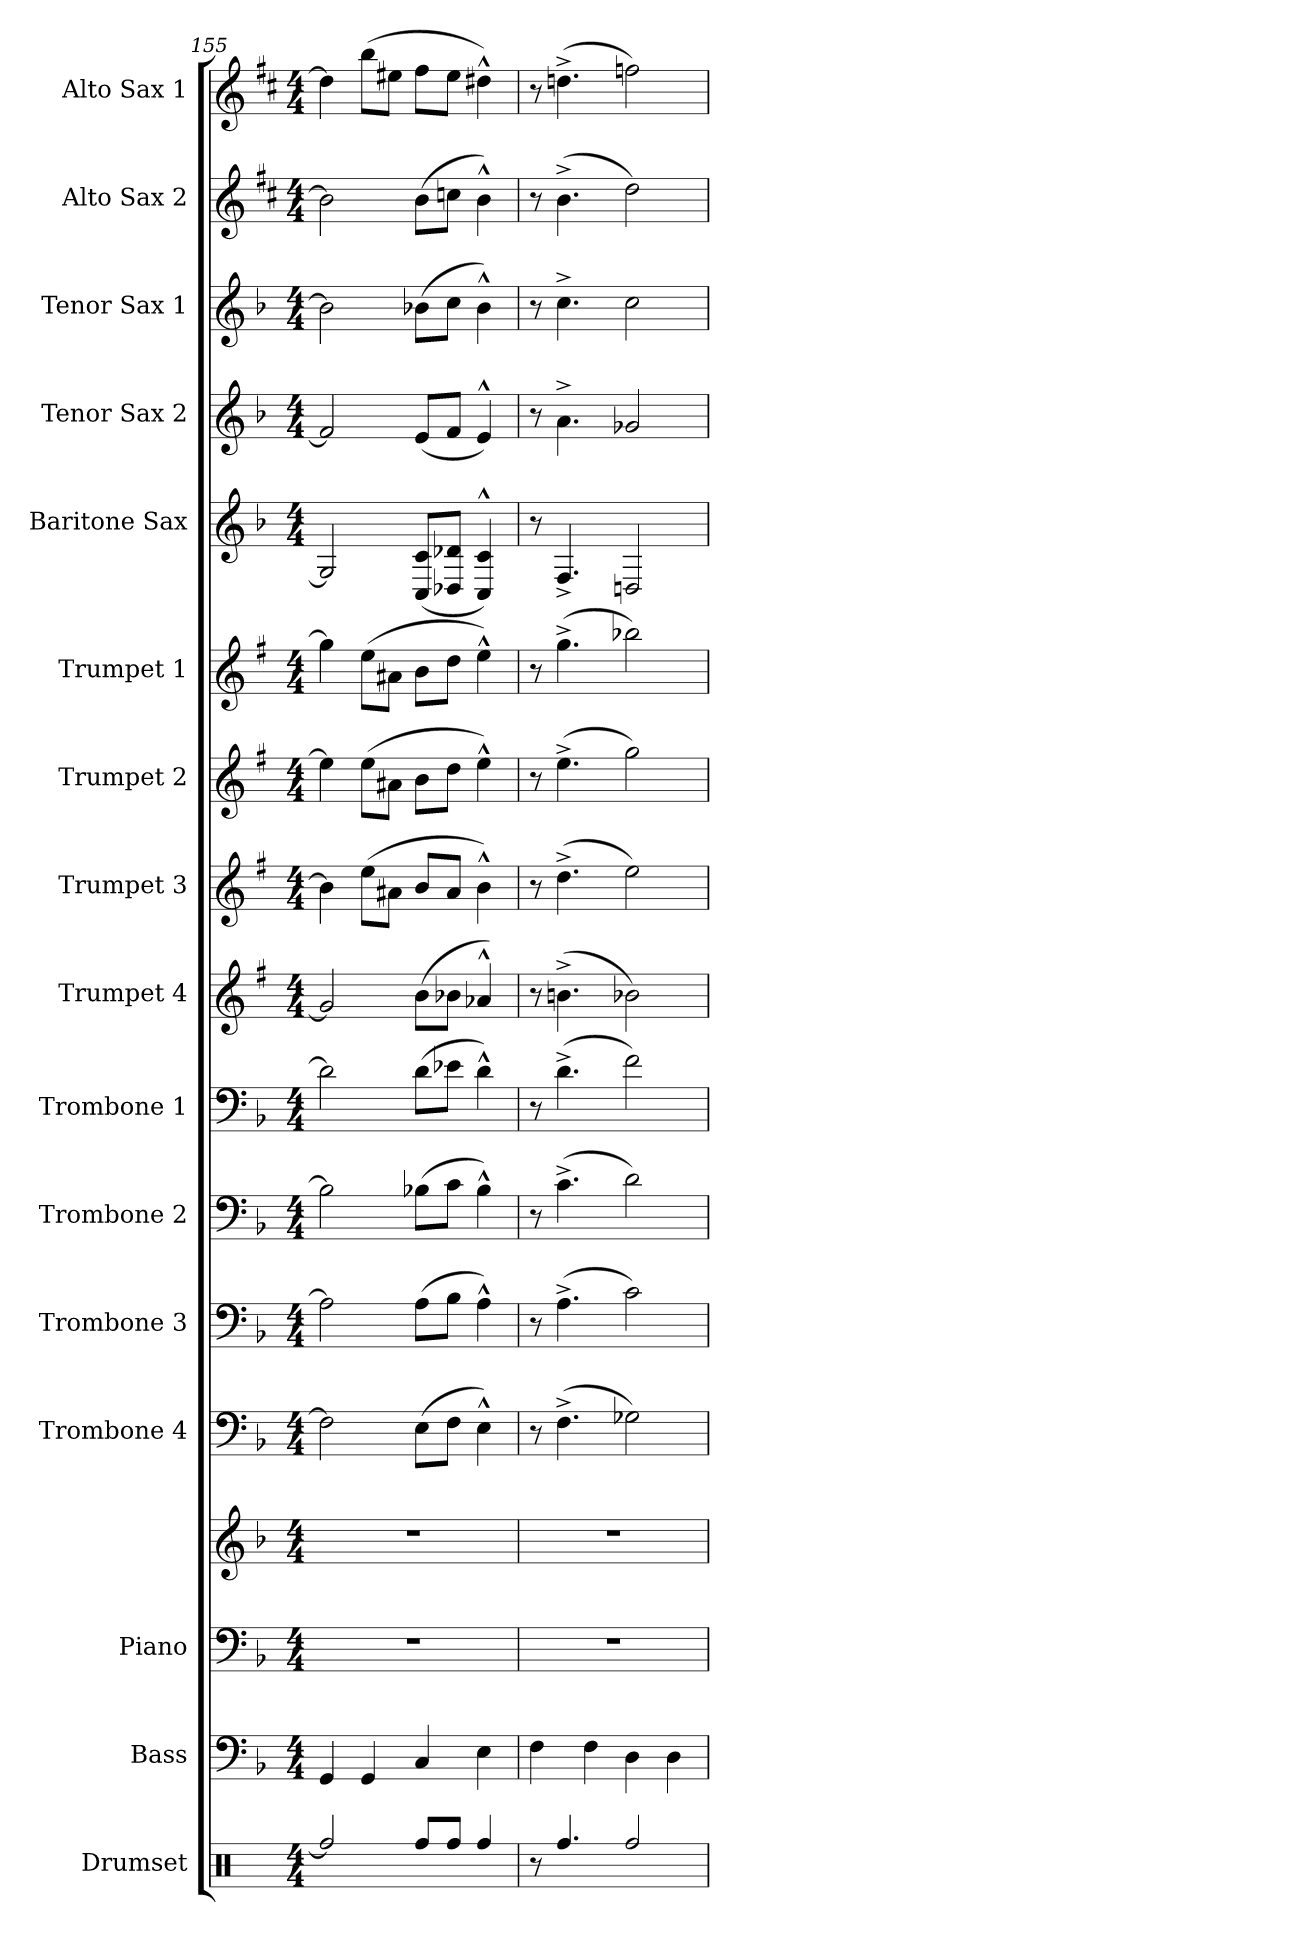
**kern	**kern	**kern	**kern	**kern	**kern	**kern	**kern	**kern	**kern	**kern	**kern	**kern	**kern	**kern	**kern	**kern
*part16	*part15	*part14	*part14	*part13	*part12	*part11	*part10	*part9	*part8	*part7	*part6	*part5	*part4	*part3	*part2	*part1
*staff17	*staff16	*staff15	*staff14	*staff13	*staff12	*staff11	*staff10	*staff9	*staff8	*staff7	*staff6	*staff5	*staff4	*staff3	*staff2	*staff1
*I"Drumset	*I"Bass	*I"Piano	*	*I"Trombone 4	*I"Trombone 3	*I"Trombone 2	*I"Trombone 1	*I"Trumpet 4	*I"Trumpet 3	*I"Trumpet 2	*I"Trumpet 1	*I"Baritone Sax	*I"Tenor Sax 2	*I"Tenor Sax 1	*I"Alto Sax 2	*I"Alto Sax 1
*I'Drs.	*I'Bass	*I'Piano	*	*I'Tbn. 4	*I'Tbn. 3	*I'Tbn. 2	*I'Tbn. 1	*I'Tpt. 4	*I'Tpt. 3	*I'Tpt. 2	*I'Tpt. 1	*I'Bari	*I'Tenor 2	*I'Tenor 1	*I'Alto 2	*I'Alto 1
*clefX	*clefF4	*clefF4	*clefG2	*clefF4	*clefF4	*clefF4	*clefF4	*clefG2	*clefG2	*clefG2	*clefG2	*clefG2	*clefG2	*clefG2	*clefG2	*clefG2
*	*ITrd7c12	*	*	*	*	*	*	*ITrd1c2	*ITrd1c2	*ITrd1c2	*ITrd1c2	*ITrd12c21	*ITrd8c14	*ITrd8c14	*ITrd5c9	*ITrd5c9
*k[]	*k[b-]	*k[b-]	*k[b-]	*k[b-]	*k[b-]	*k[b-]	*k[b-]	*k[b-]	*k[b-]	*k[b-]	*k[b-]	*k[b-]	*k[b-]	*k[b-]	*k[b-]	*k[b-]
*M4/4	*M4/4	*M4/4	*M4/4	*M4/4	*M4/4	*M4/4	*M4/4	*M4/4	*M4/4	*M4/4	*M4/4	*M4/4	*M4/4	*M4/4	*M4/4	*M4/4
=155	=155	=155	=155	=155	=155	=155	=155	=155	=155	=155	=155	=155	=155	=155	=155	=155
*^	*	*	*	*	*	*	*	*	*	*	*	*	*	*	*	*
2Rff/]	4R\	4GGG/	1r	1r	2F\]	2A\]	2B\]	2d\]	2f/]	4a\]	4dd\]	4ff\]	2GG/]	2F/]	2B\]	2d\]	4f\]
.	4R\	4GGG/	.	.	.	.	.	.	.	(8dd\L	(8dd\L	(8dd\L	.	.	.	.	(8dd\L
.	.	.	.	.	.	.	.	.	.	8g#X\J	8g#X\J	8g#X\J	.	.	.	.	8g#X\J
8Rff/L	4R\	4CC/	.	.	(8E\L	(8A\L	(8B-X\L	(8d\L	(8a\L	8a/L	8a\L	8a\L	(8CC/ 8C/L	(8E/L	(8B-X\L	(8d\L	8a\L
8Rff/J	.	.	.	.	8F\J	8B-\J	8c\J	8e-X\J	8a-X\J	8g#/J	8cc\J	8cc\J	8DD-X/ 8D-X/J	8F/J	8c\J	8e-X\J	8g#\J
4Rff/	4R\	4EE\	.	.	4E^^\)	4A^^\)	4B-^^\)	4d^^\)	4g-X^^/)	4a^^\)	4dd^^\)	4dd^^\)	4CC/^^ 4C/^^)	4E^^/)	4B-^^\)	4d^^\)	4f#X^^\)
=156	=156	=156	=156	=156	=156	=156	=156	=156	=156	=156	=156	=156	=156	=156	=156	=156	=156
8r	4R\	4FF\	1r	1r	8r	8r	8r	8r	8r	8r	8r	8r	8r	8r	8r	8r	8r
4.Rff/	.	.	.	.	(4.F^\	(4.A^\	(4.c^\	(4.d^\	(4.an^\	(4.cc^\	(4.dd^\	(4.ff^\	4.FF^/	4.A^\	4.c^\	(4.d^\	(4.fn^\
.	4R\	4FF\	.	.	.	.	.	.	.	.	.	.	.	.	.	.	.
2Rff/	4R\	4DD\	.	.	2G-X\)	2c\)	2d\)	2f\)	2a-X\)	2dd\)	2ff\)	2aa-X\)	2DDn/	2G-X/	2c\	2f\)	2a-X\)
.	4R\	4DD\	.	.	.	.	.	.	.	.	.	.	.	.	.	.	.
*v	*v	*	*	*	*	*	*	*	*	*	*	*	*	*	*	*	*
=	=	=	=	=	=	=	=	=	=	=	=	=	=	=	=	=
*-	*-	*-	*-	*-	*-	*-	*-	*-	*-	*-	*-	*-	*-	*-	*-	*-
